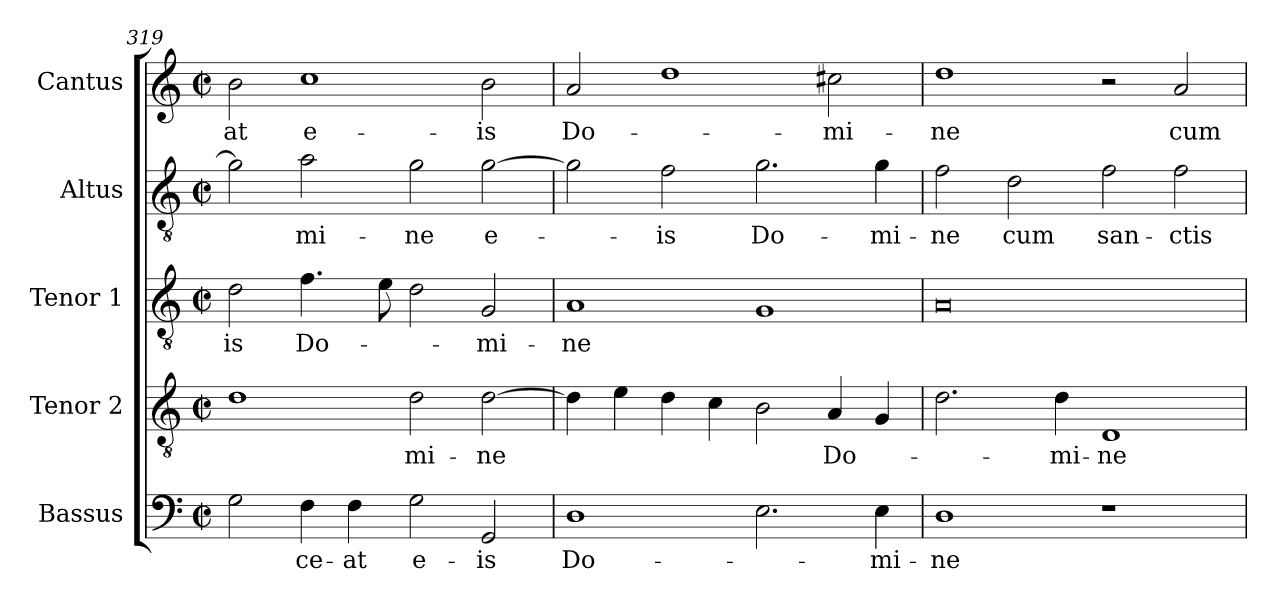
**kern	**text	**kern	**text	**kern	**text	**kern	**text	**kern	**text
*part5	*part5	*part4	*part4	*part3	*part3	*part2	*part2	*part1	*part1
*staff5	*staff5	*staff4	*staff4	*staff3	*staff3	*staff2	*staff2	*staff1	*staff1
*I"Bassus	*	*I"Tenor 2	*	*I"Tenor 1	*	*I"Altus	*	*I"Cantus	*
*clefF4	*	*clefGv2	*	*clefGv2	*	*clefGv2	*	*clefG2	*
*k[]	*	*k[]	*	*k[]	*	*k[]	*	*k[]	*
*C:	*	*C:	*	*C:	*	*C:	*	*C:	*
*M2/2	*	*M2/2	*	*M2/2	*	*M2/2	*	*M2/2	*
*met(c|)	*	*met(c|)	*	*met(c|)	*	*met(c|)	*	*met(c|)	*
=319	=319	=319	=319	=319	=319	=319	=319	=319	=319
!	!	!	!	!	!LO:LY:b:cj	!	!	!	!LO:LY:b:cj
2G\	.	1d	.	2d\	-is	2g\]	.	2b\	-at
!	!LO:LY:b	!	!	!	!LO:LY:b:cj	!	!LO:LY:b:cj	!	!LO:LY:b:rj
4F\	-ce-	.	.	4.f\	Do-	2a\	-mi-	1cc	e-
!	!LO:LY:b:rj	!	!	!	!	!	!	!	!
4F\	-at	.	.	.	.	.	.	.	.
.	.	.	.	8e\	.	.	.	.	.
!	!LO:LY:b:cj	!	!LO:LY:b:cj	!	!	!	!LO:LY:b:cj	!	!
2G\	e-	2d\	-mi-	2d\	.	2g\	-ne	.	.
!	!LO:LY:b:cj	!	!LO:LY:b:cj	!	!LO:LY:b:cj	!	!LO:LY:b:cj	!	!LO:LY:b:cj
2GG/	-is	[>2d\	-ne	2G/	-mi-	[>2g\	e-	2b\	-is
!!LO:PB:g=z
=320	=320	=320	=320	=320	=320	=320	=320	=320	=320
!	!LO:LY:b:cj	!	!	!	!LO:LY:b:cj	!	!	!	!LO:LY:b:cj
1D	Do-	4d\]	.	1A	-ne	2g\]	.	2a/	Do-
.	.	4e\	.	.	.	.	.	.	.
!	!	!	!	!	!	!	!LO:LY:b:cj	!	!
.	.	4d\	.	.	.	2f\	-is	1dd	.
.	.	4c\	.	.	.	.	.	.	.
!	!	!	!	!	!	!	!LO:LY:b:cj	!	!
2.E\	.	2B\	.	1G	.	2.g\	Do-	.	.
!	!	!	!LO:LY:b:cj	!	!	!	!	!	!LO:LY:b:cj
.	.	4A/	Do-	.	.	.	.	2cc#X\	-mi-
!	!LO:LY:b:cj	!	!	!	!	!	!LO:LY:b:cj	!	!
4E\	-mi-	4G/	.	.	.	4g\	-mi-	.	.
=321	=321	=321	=321	=321	=321	=321	=321	=321	=321
!	!LO:LY:b:cj	!	!	!	!	!	!LO:LY:b:cj	!	!LO:LY:b:cj
1D	-ne	2.d\	.	0A	.	2f\	-ne	1dd	-ne
!	!	!	!	!	!	!	!LO:LY:b:cj	!	!
.	.	.	.	.	.	2d\	cum	.	.
!	!	!	!LO:LY:b	!	!	!	!	!	!
.	.	4d\	-mi-	.	.	.	.	.	.
!	!	!	!LO:LY:b:rj	!	!	!	!LO:LY:b	!	!
1r	.	1D	-ne	.	.	2f\	san-	2r	.
!	!	!	!	!	!	!	!LO:LY:b:rj	!	!LO:LY:b:cj
.	.	.	.	.	.	2f\	-ctis	2a/	cum
=	=	=	=	=	=	=	=	=	=
*-	*-	*-	*-	*-	*-	*-	*-	*-	*-
